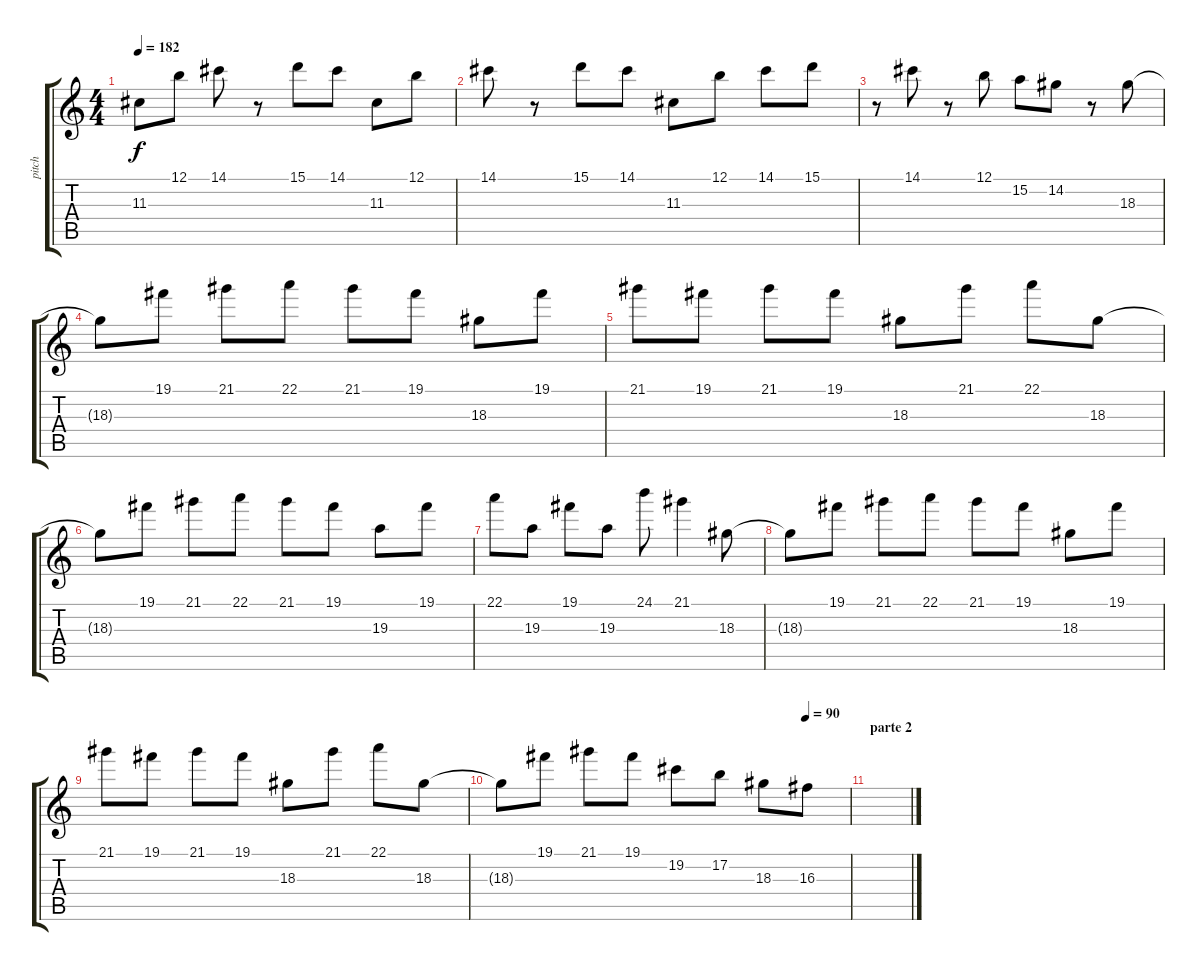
\track ("pitch" "pitch") {instrument distortionguitar}
\staff {score tabs}
\tuning (B3 Gb3 D3 A2 E2 B1) {hide}
\ts (4 4)
\tempo 182
\clef g2
\ks c
11.3{t}.8{dy f} 12.1.8 14.1.8 r.8 15.1.8 14.1.8 11.3.8 12.1.8 |
14.1.8 r.8 15.1.8 14.1.8 11.3.8 12.1.8 14.1.8 15.1.8 |
r.8 14.1.8 r.8 12.1.8 15.2.8 14.2.8 r.8 18.3.8 |
18.3{t}.8 19.1.8 21.1.8 22.1.8 21.1.8 19.1.8 18.3.8 19.1.8 |
21.1.8 19.1.8 21.1.8 19.1.8 18.3.8 21.1.8 22.1.8 18.3.8 |
18.3{t}.8 19.1.8 21.1.8 22.1.8 21.1.8 19.1.8 19.3.8 19.1.8 |
22.1.8 19.3.8 19.1.8 19.3.8 24.1.8 21.1.4 18.3.8 |
18.3{t}.8 19.1.8 21.1.8 22.1.8 21.1.8 19.1.8 18.3.8 19.1.8 |
21.1.8 19.1.8 21.1.8 19.1.8 18.3.8 21.1.8 22.1.8 18.3.8 |
\tempo (90 0.875)
18.3{t}.8 19.1.8 21.1.8 19.1.8 19.2.8 17.2.8 18.3.8 16.3.8 |
\section ("" "parte 2")
